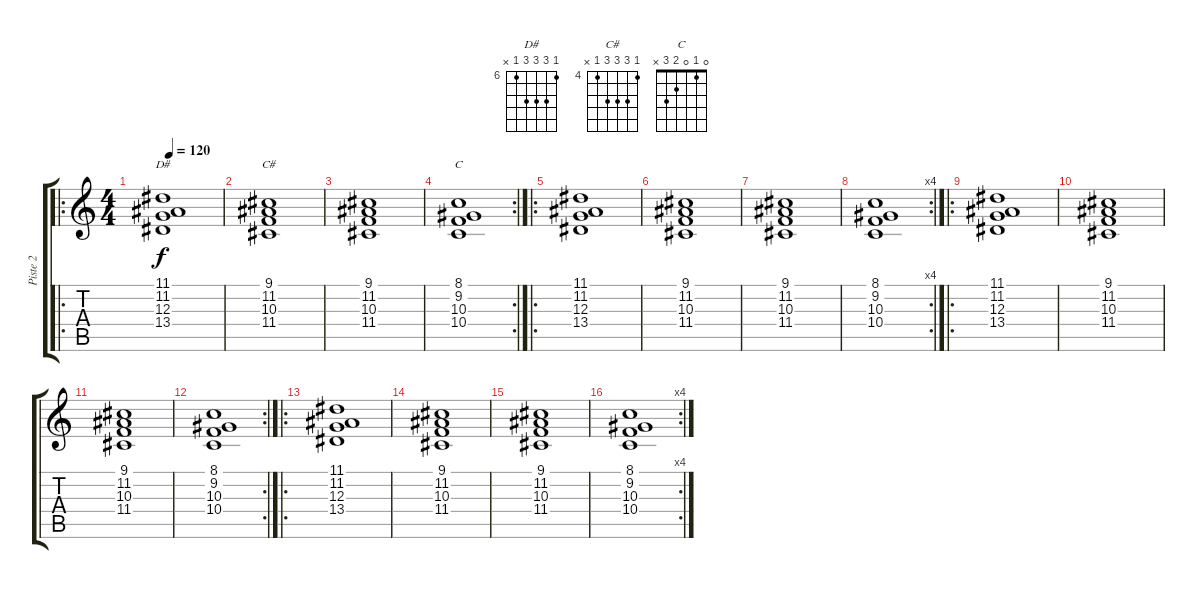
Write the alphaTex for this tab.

\track ("Piste 2" "Piste 2") {instrument pad8sweep}
\staff {score tabs}
\tuning (E4 B3 G3 D3 A2 E2) {hide}
\chord ("D#" 6 8 8 8 6 x) {firstfret 6}
\chord ("C#" 4 6 6 6 4 x) {firstfret 4}
\chord ("C" 0 1 0 2 3 x)
\ro
\ts (4 4)
\tempo 120
\clef g2
\ks c
(11.1 11.2 12.3 13.4).1{ch "D#" dy f} |
(9.1 11.2 10.3 11.4).1{ch "C#"} |
(9.1 11.2 10.3 11.4).1 |
\rc 2
(8.1 9.2 10.3 10.4).1{ch "C"} |
\ro
(11.1 11.2 12.3 13.4).1 |
(9.1 11.2 10.3 11.4).1 |
(9.1 11.2 10.3 11.4).1 |
\rc 4
(8.1 9.2 10.3 10.4).1 |
\ro
(11.1 11.2 12.3 13.4).1 |
(9.1 11.2 10.3 11.4).1 |
(9.1 11.2 10.3 11.4).1 |
\rc 2
(8.1 9.2 10.3 10.4).1 |
\ro
(11.1 11.2 12.3 13.4).1 |
(9.1 11.2 10.3 11.4).1 |
(9.1 11.2 10.3 11.4).1 |
\rc 4
(8.1 9.2 10.3 10.4).1
